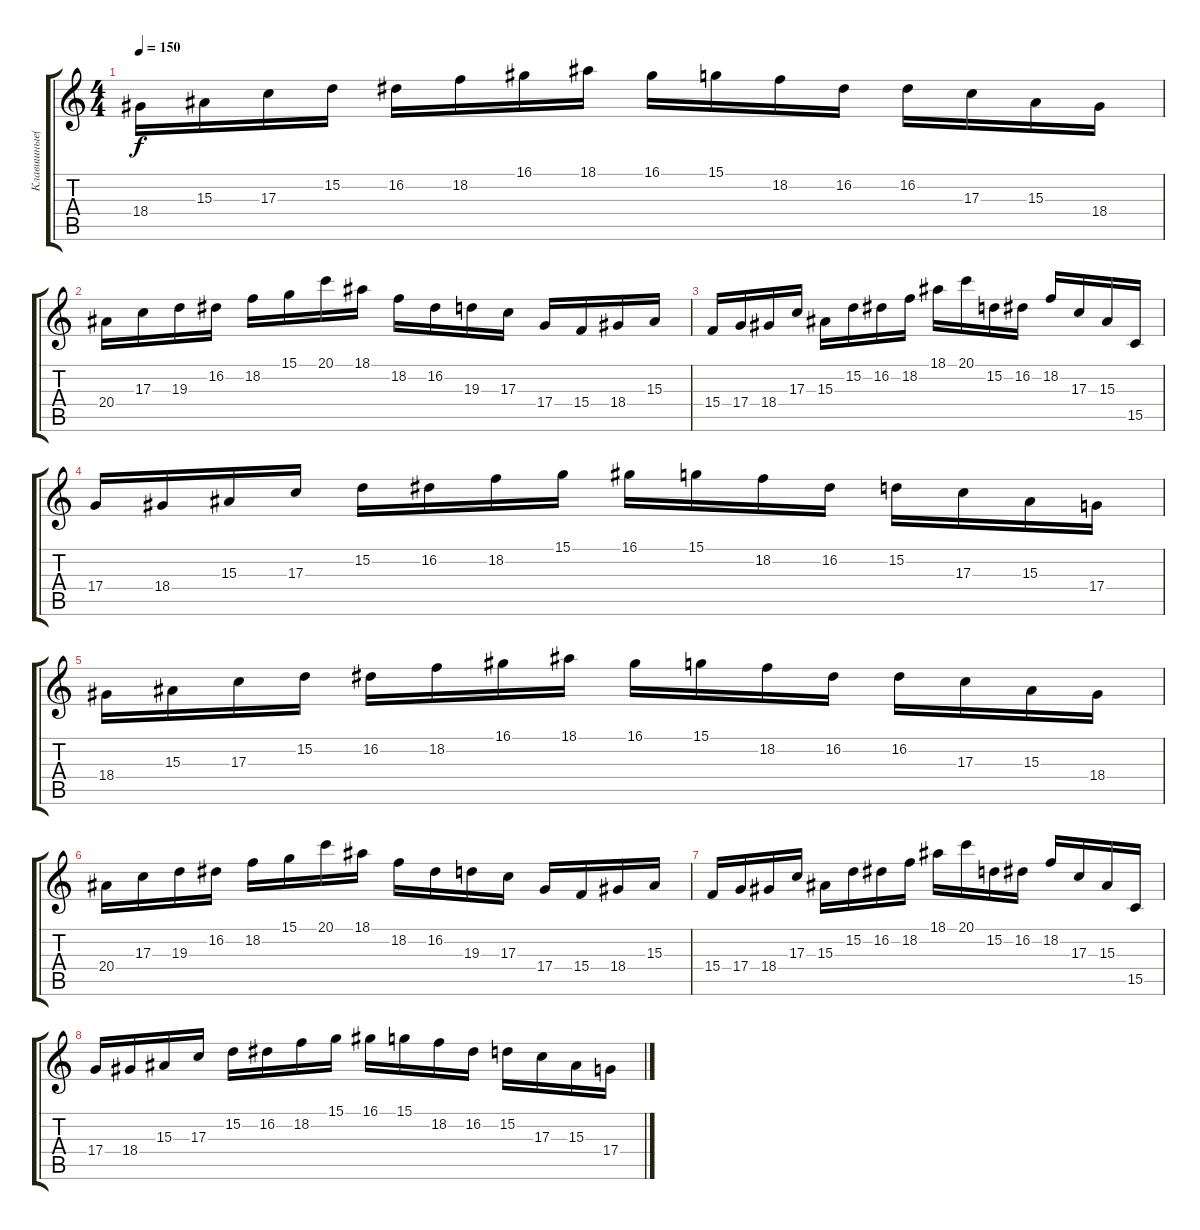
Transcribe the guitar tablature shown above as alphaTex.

\track ("Клавишные(Влад)" "Клавишные(") {instrument harpsichord}
\staff {score tabs}
\tuning (E4 B3 G3 D3 A2 E2) {hide}
\ts (4 4)
\tempo 150
\clef g2
\ks c
18.4.16{dy f} 15.3.16 17.3.16 15.2.16 16.2.16 18.2.16 16.1.16 18.1.16 16.1.16 15.1.16 18.2.16 16.2.16 16.2.16 17.3.16 15.3.16 18.4.16 |
20.4.16 17.3.16 19.3.16 16.2.16 18.2.16 15.1.16 20.1.16 18.1.16 18.2.16 16.2.16 19.3.16 17.3.16 17.4.16 15.4.16 18.4.16 15.3.16 |
15.4.16 17.4.16 18.4.16 17.3.16 15.3.16 15.2.16 16.2.16 18.2.16 18.1.16 20.1.16 15.2.16 16.2.16 18.2.16 17.3.16 15.3.16 15.5.16 |
17.4.16 18.4.16 15.3.16 17.3.16 15.2.16 16.2.16 18.2.16 15.1.16 16.1.16 15.1.16 18.2.16 16.2.16 15.2.16 17.3.16 15.3.16 17.4.16 |
18.4.16 15.3.16 17.3.16 15.2.16 16.2.16 18.2.16 16.1.16 18.1.16 16.1.16 15.1.16 18.2.16 16.2.16 16.2.16 17.3.16 15.3.16 18.4.16 |
20.4.16 17.3.16 19.3.16 16.2.16 18.2.16 15.1.16 20.1.16 18.1.16 18.2.16 16.2.16 19.3.16 17.3.16 17.4.16 15.4.16 18.4.16 15.3.16 |
15.4.16 17.4.16 18.4.16 17.3.16 15.3.16 15.2.16 16.2.16 18.2.16 18.1.16 20.1.16 15.2.16 16.2.16 18.2.16 17.3.16 15.3.16 15.5.16 |
17.4.16 18.4.16 15.3.16 17.3.16 15.2.16 16.2.16 18.2.16 15.1.16 16.1.16 15.1.16 18.2.16 16.2.16 15.2.16 17.3.16 15.3.16 17.4.16
